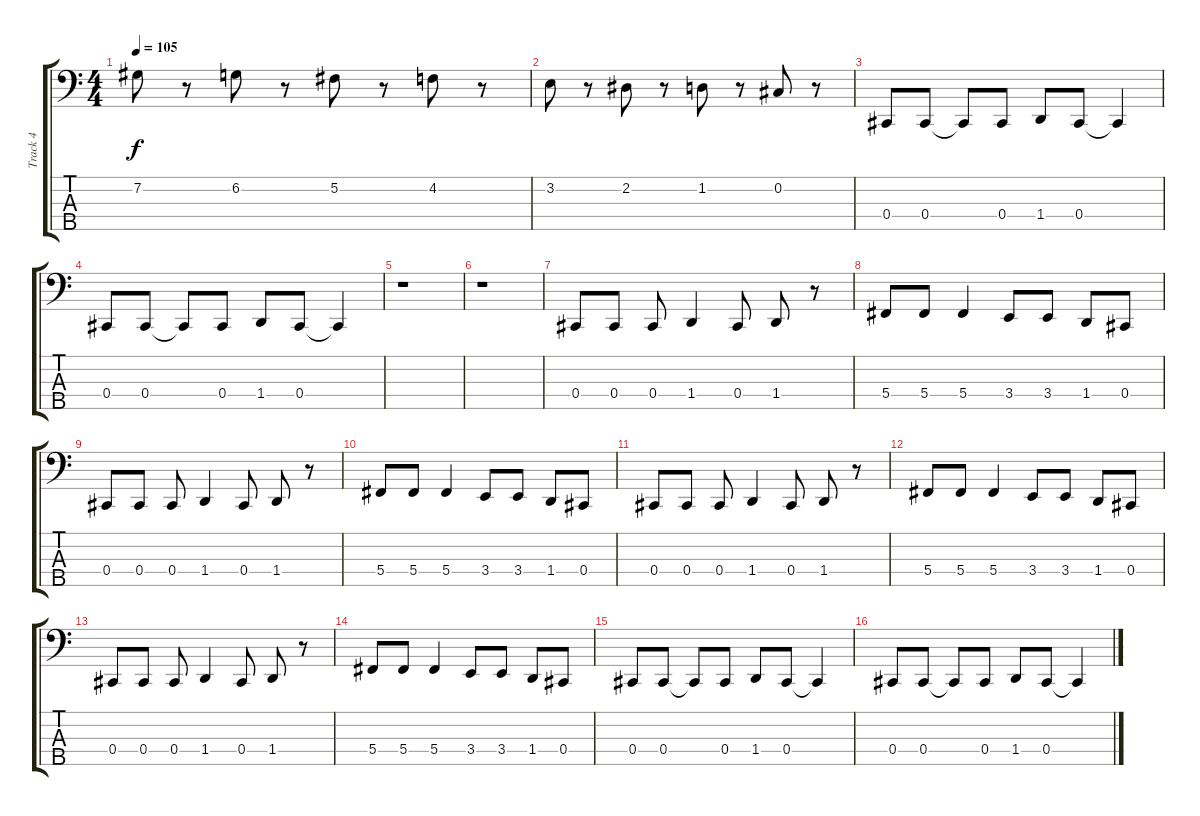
\track ("Track 4" "Track 4") {instrument electricbassfinger}
\staff {score tabs}
\tuning (Gb2 Db2 Ab1 Db1 Ab0) {hide}
\ts (4 4)
\tempo 105
\clef f4
\ks c
7.2.8{dy f} r.8 6.2.8 r.8 5.2.8 r.8 4.2.8 r.8 |
3.2.8 r.8 2.2.8 r.8 1.2.8 r.8 0.2.8 r.8 |
0.4.8 0.4.8 0.4{t}.8 0.4.8 1.4.8 0.4.8 0.4{t}.4 |
0.4.8 0.4.8 0.4{t}.8 0.4.8 1.4.8 0.4.8 0.4{t}.4 |
r.1 |
r.1 |
0.4.8 0.4.8 0.4.8 1.4.4 0.4.8 1.4.8 r.8 |
5.4.8 5.4.8 5.4.4 3.4.8 3.4.8 1.4.8 0.4.8 |
0.4.8 0.4.8 0.4.8 1.4.4 0.4.8 1.4.8 r.8 |
5.4.8 5.4.8 5.4.4 3.4.8 3.4.8 1.4.8 0.4.8 |
0.4.8 0.4.8 0.4.8 1.4.4 0.4.8 1.4.8 r.8 |
5.4.8 5.4.8 5.4.4 3.4.8 3.4.8 1.4.8 0.4.8 |
0.4.8 0.4.8 0.4.8 1.4.4 0.4.8 1.4.8 r.8 |
5.4.8 5.4.8 5.4.4 3.4.8 3.4.8 1.4.8 0.4.8 |
0.4.8 0.4.8 0.4{t}.8 0.4.8 1.4.8 0.4.8 0.4{t}.4 |
0.4.8 0.4.8 0.4{t}.8 0.4.8 1.4.8 0.4.8 0.4{t}.4
